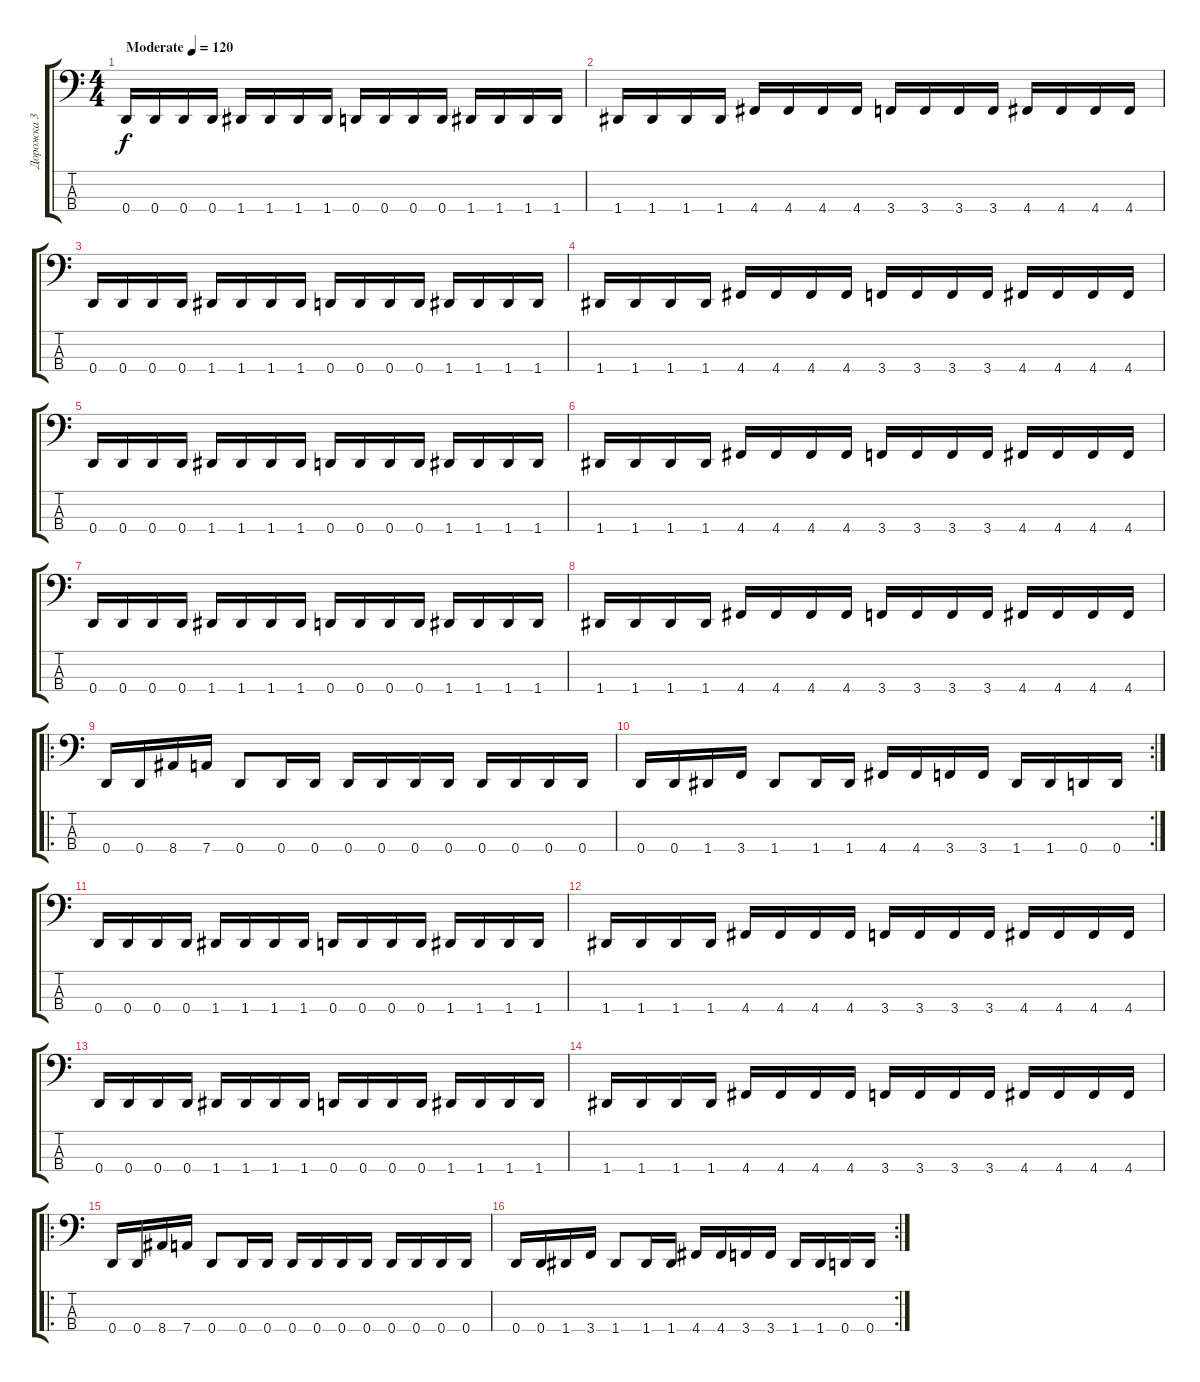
\track ("Дорожка 3" "Дорожка 3") {instrument acousticguitarsteel}
\staff {score tabs}
\tuning (G3 D3 A2 D1) {hide}
\ts (4 4)
\tempo (120 "Moderate")
\clef f4
\ks c
0.4.16{dy f instrument acousticguitarsteel} 0.4.16 0.4.16 0.4.16 1.4.16 1.4.16 1.4.16 1.4.16 0.4.16 0.4.16 0.4.16 0.4.16 1.4.16 1.4.16 1.4.16 1.4.16 |
1.4.16 1.4.16 1.4.16 1.4.16 4.4.16 4.4.16 4.4.16 4.4.16 3.4.16 3.4.16 3.4.16 3.4.16 4.4.16 4.4.16 4.4.16 4.4.16 |
0.4.16 0.4.16 0.4.16 0.4.16 1.4.16 1.4.16 1.4.16 1.4.16 0.4.16 0.4.16 0.4.16 0.4.16 1.4.16 1.4.16 1.4.16 1.4.16 |
1.4.16 1.4.16 1.4.16 1.4.16 4.4.16 4.4.16 4.4.16 4.4.16 3.4.16 3.4.16 3.4.16 3.4.16 4.4.16 4.4.16 4.4.16 4.4.16 |
0.4.16 0.4.16 0.4.16 0.4.16 1.4.16 1.4.16 1.4.16 1.4.16 0.4.16 0.4.16 0.4.16 0.4.16 1.4.16 1.4.16 1.4.16 1.4.16 |
1.4.16 1.4.16 1.4.16 1.4.16 4.4.16 4.4.16 4.4.16 4.4.16 3.4.16 3.4.16 3.4.16 3.4.16 4.4.16 4.4.16 4.4.16 4.4.16 |
0.4.16 0.4.16 0.4.16 0.4.16 1.4.16 1.4.16 1.4.16 1.4.16 0.4.16 0.4.16 0.4.16 0.4.16 1.4.16 1.4.16 1.4.16 1.4.16 |
1.4.16 1.4.16 1.4.16 1.4.16 4.4.16 4.4.16 4.4.16 4.4.16 3.4.16 3.4.16 3.4.16 3.4.16 4.4.16 4.4.16 4.4.16 4.4.16 |
\ro
0.4.16 0.4.16 8.4.16 7.4.16 0.4.8 0.4.16 0.4.16 0.4.16 0.4.16 0.4.16 0.4.16 0.4.16 0.4.16 0.4.16 0.4.16 |
\rc 2
0.4.16 0.4.16 1.4.16 3.4.16 1.4.8 1.4.16 1.4.16 4.4.16 4.4.16 3.4.16 3.4.16 1.4.16 1.4.16 0.4.16 0.4.16 |
0.4.16 0.4.16 0.4.16 0.4.16 1.4.16 1.4.16 1.4.16 1.4.16 0.4.16 0.4.16 0.4.16 0.4.16 1.4.16 1.4.16 1.4.16 1.4.16 |
1.4.16 1.4.16 1.4.16 1.4.16 4.4.16 4.4.16 4.4.16 4.4.16 3.4.16 3.4.16 3.4.16 3.4.16 4.4.16 4.4.16 4.4.16 4.4.16 |
0.4.16 0.4.16 0.4.16 0.4.16 1.4.16 1.4.16 1.4.16 1.4.16 0.4.16 0.4.16 0.4.16 0.4.16 1.4.16 1.4.16 1.4.16 1.4.16 |
1.4.16 1.4.16 1.4.16 1.4.16 4.4.16 4.4.16 4.4.16 4.4.16 3.4.16 3.4.16 3.4.16 3.4.16 4.4.16 4.4.16 4.4.16 4.4.16 |
\ro
0.4.16 0.4.16 8.4.16 7.4.16 0.4.8 0.4.16 0.4.16 0.4.16 0.4.16 0.4.16 0.4.16 0.4.16 0.4.16 0.4.16 0.4.16 |
\rc 2
0.4.16 0.4.16 1.4.16 3.4.16 1.4.8 1.4.16 1.4.16 4.4.16 4.4.16 3.4.16 3.4.16 1.4.16 1.4.16 0.4.16 0.4.16
